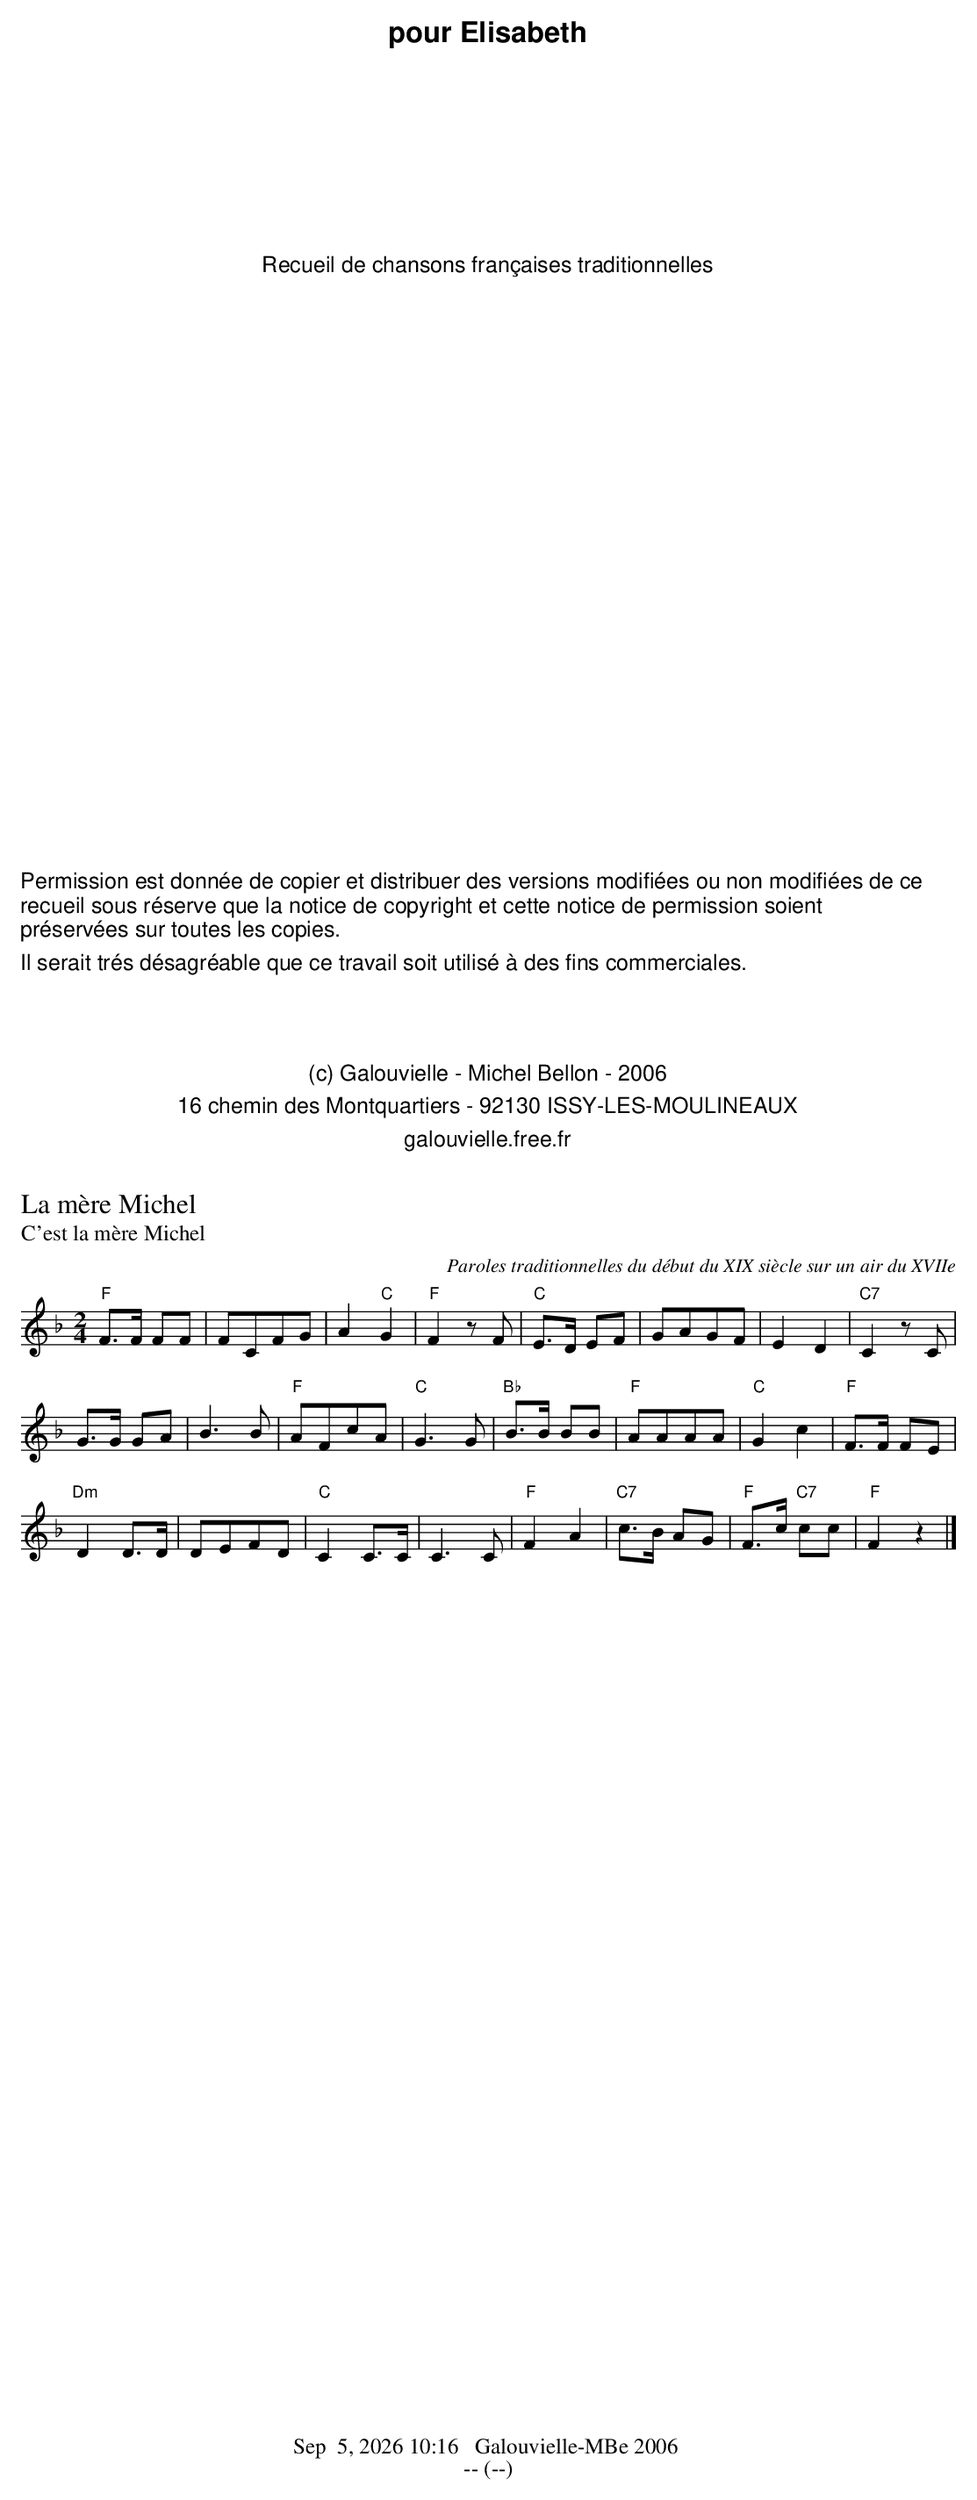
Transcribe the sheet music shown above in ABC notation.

X:1
T:La mère Michel
T:C'est la mère Michel
C:Paroles traditionnelles du début du XIX siècle sur un air du XVIIe
M:2/4
L:1/8
K:F
"F"F>F FF | FCFG | A2 "C"G2 | "F"F2 zF | "C"E>D EF | GAGF | E2D2 | "C7"C2 zC |
G>G GA | B3B | "F"AFcA | "C"G3G | "Bb"B>B BB | "F"AAAA | "C"G2c2 | "F"F>F FE |
"Dm"D2 D>D | DEFD | "C"C2 C>C | C3C | "F"F2 A2 | "C7"c>B AG | "F"F>c "C7"cc | "F"F2z2 |]
